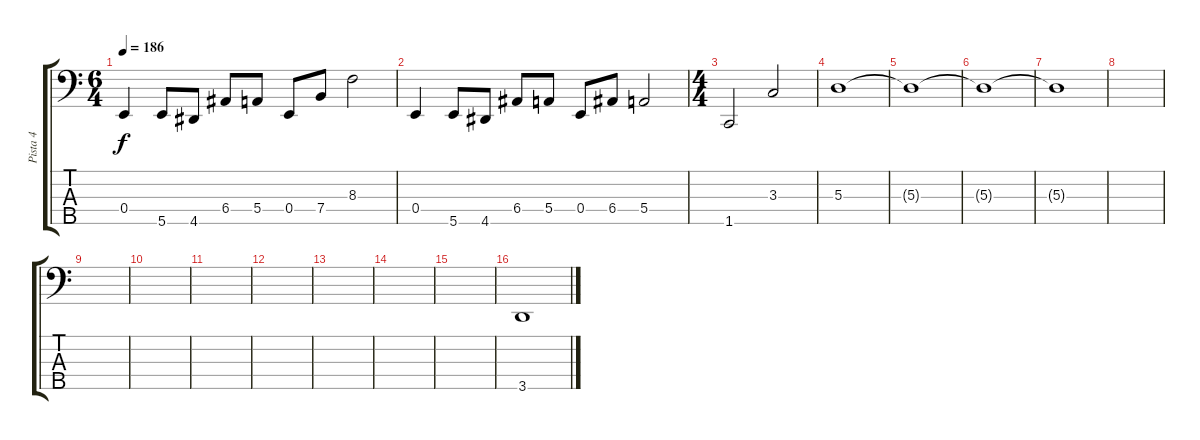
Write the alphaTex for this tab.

\track ("Pista 4" "Pista 4") {instrument electricbassfinger}
\staff {score tabs}
\tuning (G2 D2 A1 E1 B0) {hide}
\ts (6 4)
\tempo 186
\clef f4
\ks c
0.4.4{dy f} 5.5.8 4.5.8 6.4.8 5.4.8 0.4.8 7.4.8 8.3.2 |
0.4.4 5.5.8 4.5.8 6.4.8 5.4.8 0.4.8 6.4.8 5.4.2 |
\ts (4 4)
1.5.2 3.3.2 |
5.3.1 |
5.3{t}.1 |
5.3{t}.1 |
5.3{t}.1 |
|
|
|
|
|
|
|
|
3.5.1
